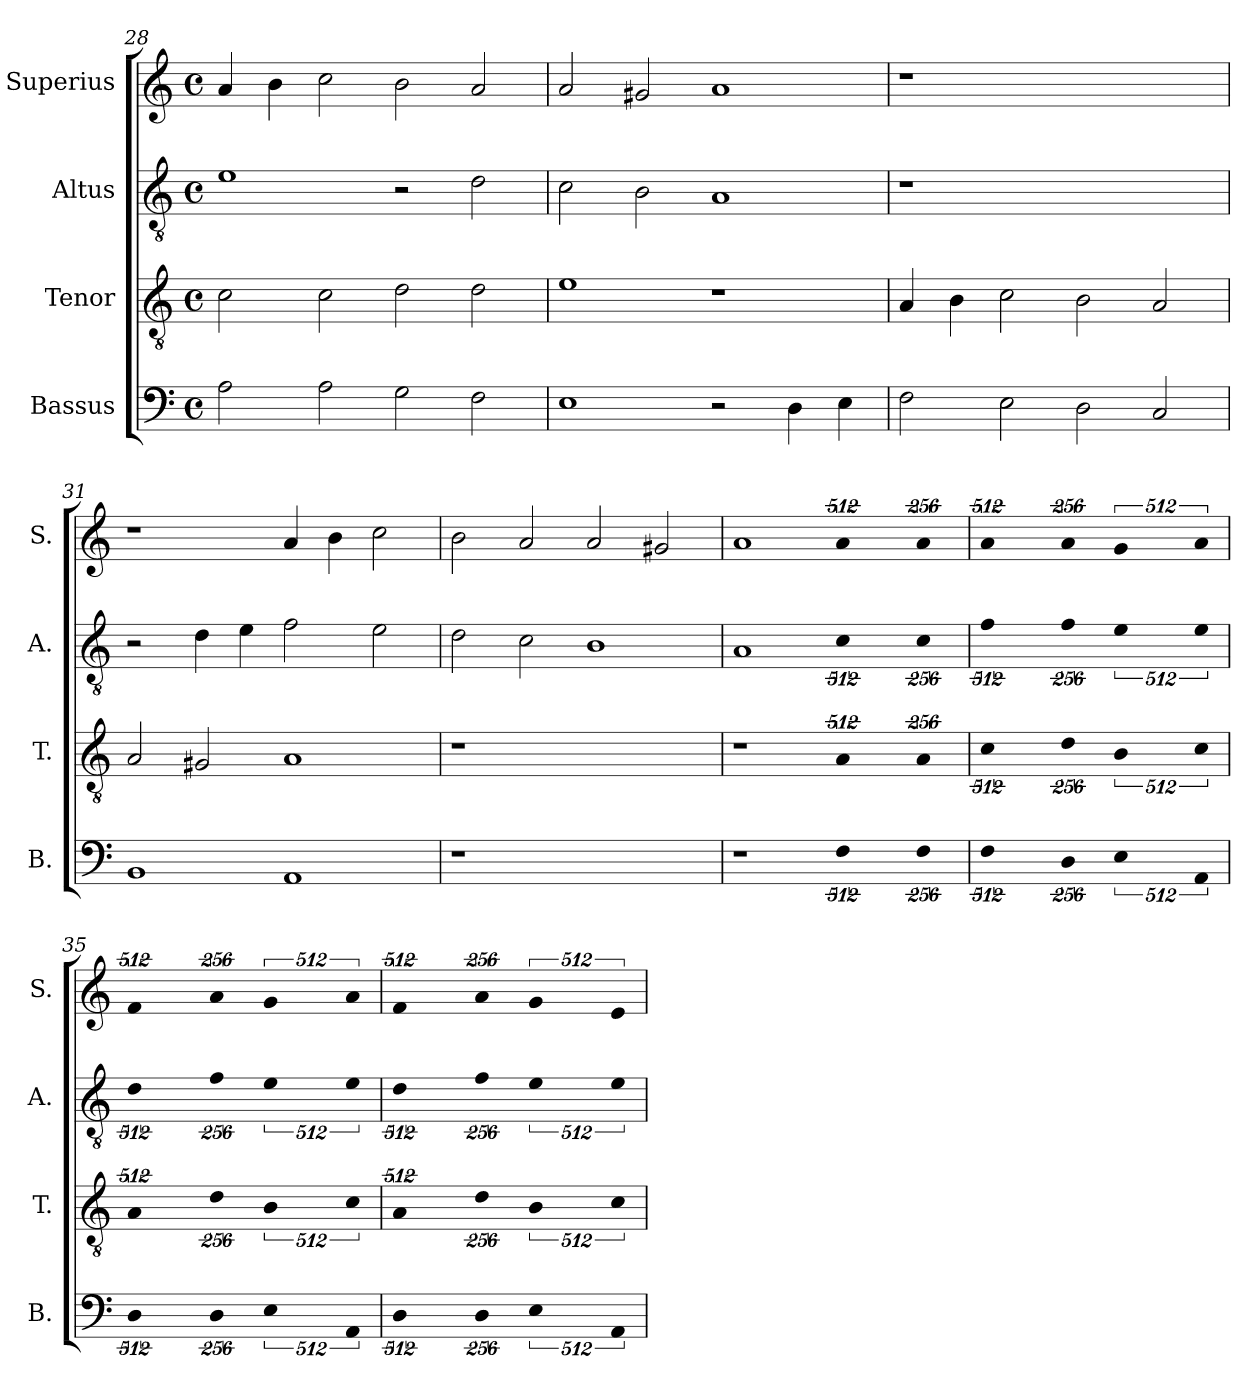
**kern	**kern	**kern	**kern
*part4	*part3	*part2	*part1
*staff4	*staff3	*staff2	*staff1
*I"Bassus	*I"Tenor	*I"Altus	*I"Superius
*I'B.	*I'T.	*I'A.	*I'S.
*clefF4	*clefGv2	*clefGv2	*clefG2
*	*ITrd7c12	*ITrd7c12	*
*k[]	*k[]	*k[]	*k[]
*C:	*C:	*C:	*C:
*M4/4	*M4/4	*M4/4	*M4/4
*met(c)	*met(c)	*met(c)	*met(c)
=28	=28	=28	=28
2Ai\	2Ci\	1Ei	4ai/
.	.	.	4bi\
2Ai\	2Ci\	.	2cci\
2Gi\	2Di\	2r	2bi\
2Fi\	2Di\	2Di\	2ai/
!!LO:PB:g=z
=29	=29	=29	=29
1Ei	1Ei	2Ci\	2ai/
.	.	2BBi\	2g#Xi/
2r	1r	1AAi	1ai
4Di\	.	.	.
4Ei\	.	.	.
=30	=30	=30	=30
!	!	!LO:N:vis=1	!LO:N:vis=1
2Fi\	4AAi/	1r	1r
.	4BBi\	.	.
2Ei\	2Ci\	.	.
2Di\	2BBi\	1ryy	1ryy
2Ci/	2AAi/	.	.
=31	=31	=31	=31
1BBi	2AAi/	2r	1r
.	2GG#Xi/	4Di\	.
.	.	4Ei\	.
1AAi	1AAi	2Fi\	4ai/
.	.	.	4bi\
.	.	2Ei\	2cci\
=32	=32	=32	=32
!LO:N:vis=1	!LO:N:vis=1	!	!
1r	1r	2Di\	2bi\
.	.	2Ci\	2ai/
1ryy	1ryy	1BBi	2ai/
.	.	.	2g#Xi/
=33	=33	=33	=33
1r	1r	1AAi	1ai
!LO:N:vis=1	!LO:N:vis=1	!LO:N:vis=1	!LO:N:vis=1
512%341Fi	512%341AAi	512%341Ci	512%341ai
!LO:N:vis=2	!LO:N:vis=2	!LO:N:vis=2	!LO:N:vis=2
512%171Fi\	512%171AAi/	512%171Ci\	512%171ai/
!!LO:LB:g=z
=34	=34	=34	=34
!LO:N:vis=1	!LO:N:vis=1	!LO:N:vis=1	!LO:N:vis=1
512%341Fi	512%341Ci	512%341Fi	512%341ai
!LO:N:vis=2	!LO:N:vis=2	!LO:N:vis=2	!LO:N:vis=2
512%171Di\	512%171Di\	512%171Fi\	512%171ai/
!LO:N:vis=1	!LO:N:vis=1	!LO:N:vis=1	!LO:N:vis=1
512%341Ei	512%341BBi	512%341Ei	512%341gi
!LO:N:vis=2	!LO:N:vis=2	!LO:N:vis=2	!LO:N:vis=2
512%171AAi/	512%171Ci\	512%171Ei\	512%171ai/
=35	=35	=35	=35
!LO:N:vis=1	!LO:N:vis=1	!LO:N:vis=1	!LO:N:vis=1
512%341Di	512%341AAi	512%341Di	512%341fi
!LO:N:vis=2	!LO:N:vis=2	!LO:N:vis=2	!LO:N:vis=2
512%171Di\	512%171Di\	512%171Fi\	512%171ai/
!LO:N:vis=1	!LO:N:vis=1	!LO:N:vis=1	!LO:N:vis=1
512%341Ei	512%341BBi	512%341Ei	512%341gi
!LO:N:vis=2	!LO:N:vis=2	!LO:N:vis=2	!LO:N:vis=2
512%171AAi/	512%171Ci\	512%171Ei\	512%171ai/
=36	=36	=36	=36
!LO:N:vis=1	!LO:N:vis=1	!LO:N:vis=1	!LO:N:vis=1
512%341Di	512%341AAi	512%341Di	512%341fi
!LO:N:vis=2	!LO:N:vis=2	!LO:N:vis=2	!LO:N:vis=2
512%171Di\	512%171Di\	512%171Fi\	512%171ai/
!LO:N:vis=1	!LO:N:vis=1	!LO:N:vis=1	!LO:N:vis=1
512%341Ei	512%341BBi	512%341Ei	512%341gi
!LO:N:vis=2	!LO:N:vis=2	!LO:N:vis=2	!LO:N:vis=2
512%171AAi/	512%171Ci\	512%171Ei\	512%171ei/
=	=	=	=
*-	*-	*-	*-
